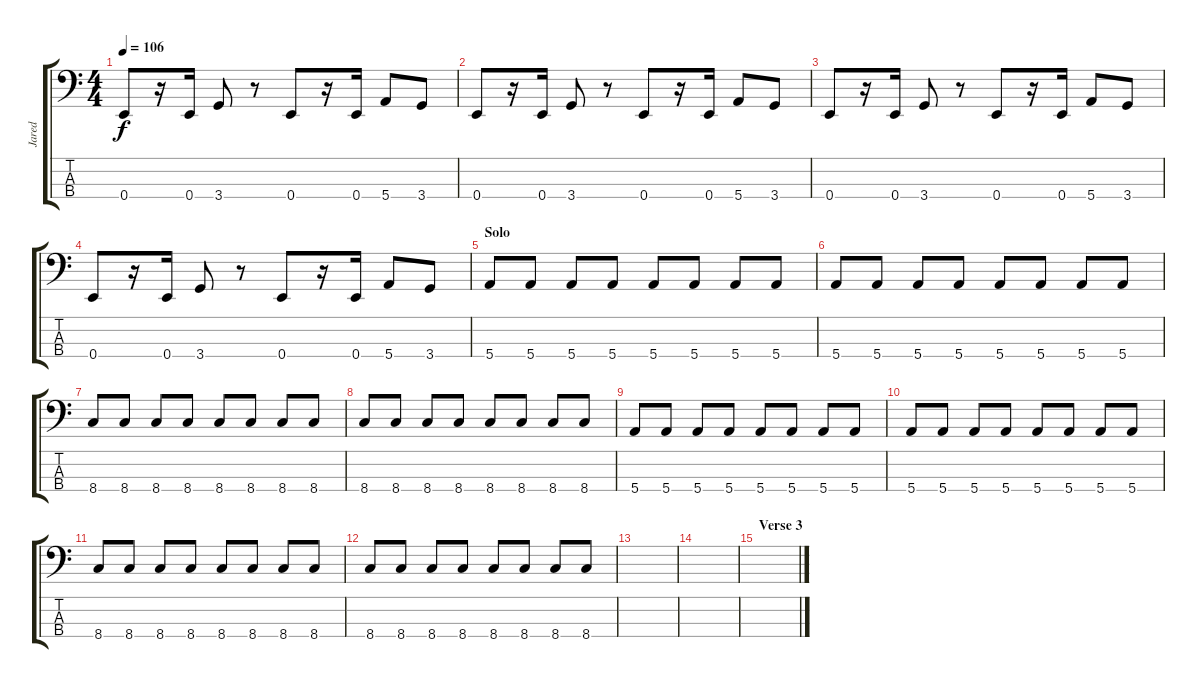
\track ("Jared" "Jared") {instrument electricbassfinger}
\staff {score tabs}
\tuning (G2 D2 A1 E1) {hide}
\ts (4 4)
\tempo 106
\clef f4
\ks c
0.4.8{dy f} r.16 0.4.16 3.4.8 r.8 0.4.8 r.16 0.4.16 5.4.8 3.4.8 |
0.4.8 r.16 0.4.16 3.4.8 r.8 0.4.8 r.16 0.4.16 5.4.8 3.4.8 |
0.4.8 r.16 0.4.16 3.4.8 r.8 0.4.8 r.16 0.4.16 5.4.8 3.4.8 |
0.4.8 r.16 0.4.16 3.4.8 r.8 0.4.8 r.16 0.4.16 5.4.8 3.4.8 |
\section ("" "Solo")
5.4.8 5.4.8 5.4.8 5.4.8 5.4.8 5.4.8 5.4.8 5.4.8 |
5.4.8 5.4.8 5.4.8 5.4.8 5.4.8 5.4.8 5.4.8 5.4.8 |
8.4.8 8.4.8 8.4.8 8.4.8 8.4.8 8.4.8 8.4.8 8.4.8 |
8.4.8 8.4.8 8.4.8 8.4.8 8.4.8 8.4.8 8.4.8 8.4.8 |
5.4.8 5.4.8 5.4.8 5.4.8 5.4.8 5.4.8 5.4.8 5.4.8 |
5.4.8 5.4.8 5.4.8 5.4.8 5.4.8 5.4.8 5.4.8 5.4.8 |
8.4.8 8.4.8 8.4.8 8.4.8 8.4.8 8.4.8 8.4.8 8.4.8 |
8.4.8 8.4.8 8.4.8 8.4.8 8.4.8 8.4.8 8.4.8 8.4.8 |
|
|
\section ("" "Verse 3")
